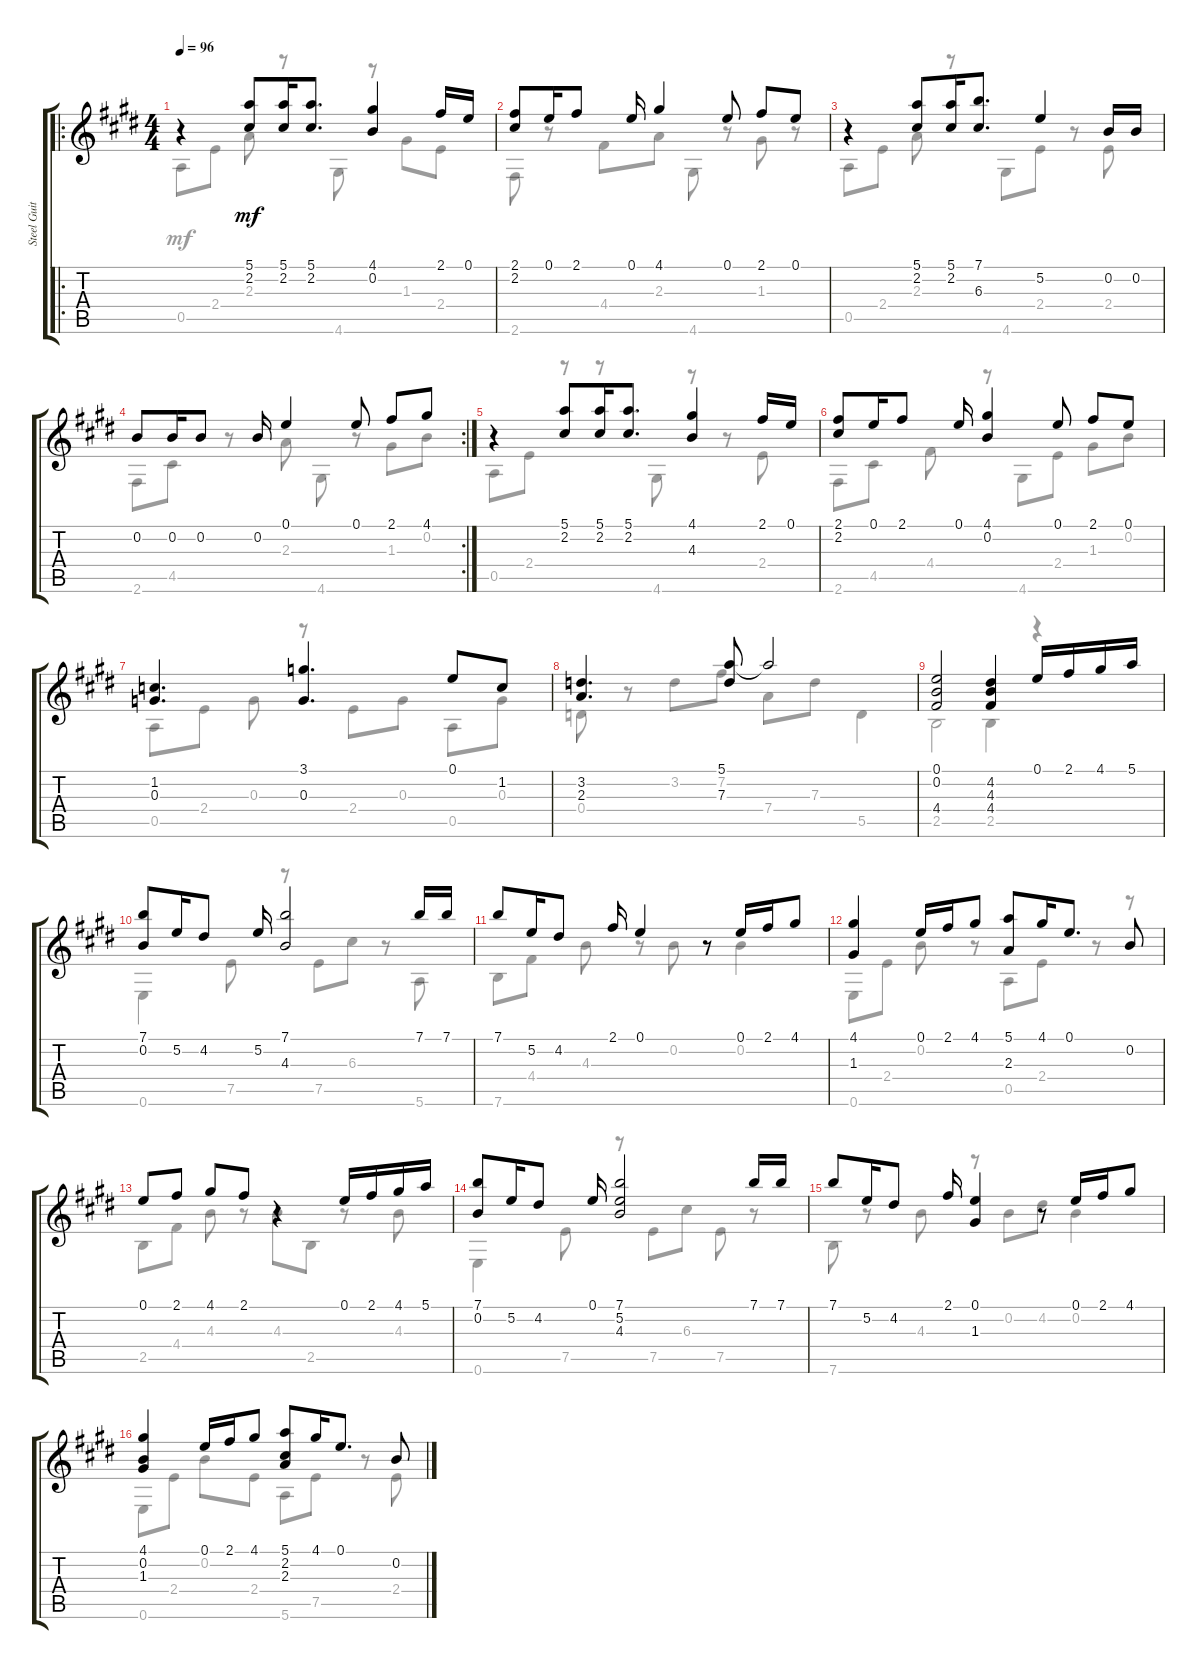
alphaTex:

\track ("Steel Guitar" "Steel Guit") {instrument acousticguitarsteel}
\staff {score tabs}
\tuning (E4 B3 G3 D3 A2 E2) {hide}
\voice
\ro
\ts (4 4)
\tempo 96
\clef g2
\ks e
r.4{dy mf} (5.1 2.2).8 (5.1 2.2).16 (5.1 2.2).8{d} (4.1 0.2).4 2.1.16 0.1.16 |
(2.1 2.2).8 0.1.16 2.1.8 0.1.16 4.1.4 0.1.8 2.1.8 0.1.8 |
r.4 (5.1 2.2).8 (5.1 2.2).16 (7.1 6.3).8{d} 5.2.4 0.2.16 0.2.16 |
\rc 2
0.2.8 0.2.16 0.2.8 0.2.16 0.1.4 0.1.8 2.1.8 4.1.8 |
r.4 (5.1 2.2).8 (5.1 2.2).16 (5.1 2.2).8{d} (4.1 4.3).4 2.1.16 0.1.16 |
(2.1 2.2).8 0.1.16 2.1.8 0.1.16 (4.1 0.2).4 0.1.8 2.1.8 0.1.8 |
(1.2 0.3).4{d} (3.1 0.3).4{d} 0.1.8 1.2.8 |
(3.2 2.3).4{d} (5.1 7.3).8 5.1{t}.2 |
(0.1 0.2 4.4).2 (4.2 4.3 4.4).4 0.1.16 2.1.16 4.1.16 5.1.16 |
(7.1 0.2).8 5.2.16 4.2.8 5.2.16 (7.1 4.3).2 7.1.16 7.1.16 |
7.1.8 5.2.16 4.2.8 2.1.16 0.1.4 r.8 0.1.16 2.1.16 4.1.8 |
(4.1 1.3).4 0.1.16 2.1.16 4.1.8 (5.1 2.3).8 4.1.16 0.1.8{d} 0.2.8 |
0.1.8 2.1.8 4.1.8 2.1.8 r.4 0.1.16 2.1.16 4.1.16 5.1.16 |
(7.1 0.2).8 5.2.16 4.2.8 0.1.16 (7.1 5.2 4.3).2 7.1.16 7.1.16 |
7.1.8 5.2.16 4.2.8 2.1.16 (0.1 1.3).4 r.8 0.1.16 2.1.16 4.1.8 |
(4.1 0.2 1.3).4 0.1.16 2.1.16 4.1.8 (5.1 2.2 2.3).8 4.1.16 0.1.8{d} 0.2.8
\voice
\clef g2
\ottava regular
\simile none
\ks e
0.5.8{dy mf} 2.4.8 2.3.8 r.8 4.6.8 r.8 1.3.8 2.4.8 |
2.6.8 r.8 4.4.8 2.3.8 4.6.8 r.8 1.3.8 r.8 |
0.5.8 2.4.8 2.3.8 r.8 4.6.8 2.4.8 r.8 2.4.8 |
2.6.8 4.5.8 r.8 2.3.8 4.6.8 r.8 1.3.8 0.2.8 |
0.5.8 2.4.8 r.8 r.8 4.6.8 r.8 r.8 2.4.8 |
2.6.8 4.5.8 4.4.8 r.8 4.6.8 2.4.8 1.3.8 0.2.8 |
0.5.8 2.4.8 0.3.8 r.8 2.4.8 0.3.8 0.5.8 0.3.8 |
0.4.8 r.8 3.2.8 7.2.8 7.4.8 7.3.8 5.5.4 |
2.5.2 2.5.4 r.4 |
0.6.4 7.5.8 r.8 7.5.8 6.3.8 r.8 5.6.8 |
7.6.8 4.4.8 4.3.8 r.8 0.2.8 r.8 0.2.4 |
0.6.8 2.4.8 0.2.8 r.8 0.5.8 2.4.8 r.8 r.8 |
2.5.8 4.4.8 4.3.8 r.8 4.3.8 2.5.8 r.8 4.3.8 |
0.6.4 7.5.8 r.8 7.5.8 6.3.8 7.5.8 r.8 |
7.6.8 r.8 4.3.8 r.8 0.2.8 4.2.8 0.2.4 |
0.6.8 2.4.8 0.2.8 2.4.8 5.6.8 7.5.8 r.8 2.4.8
